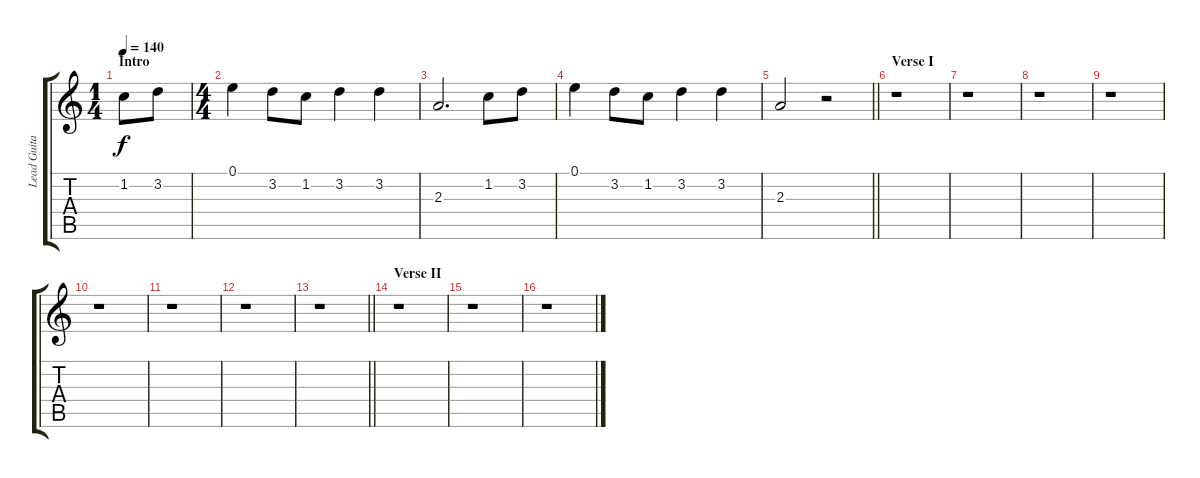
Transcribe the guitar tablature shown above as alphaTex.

\track ("Lead Guitar" "Lead Guita") {instrument electricguitarclean}
\staff {score tabs}
\tuning (E4 B3 G3 D3 A2 E2) {hide}
\ts (1 4)
\section ("" "Intro")
\tempo 140
\clef g2
\ks c
1.2.8{dy f instrument electricguitarclean} 3.2.8 |
\ts (4 4)
0.1.4 3.2.8 1.2.8 3.2.4 3.2.4 |
2.3.2{d} 1.2.8 3.2.8 |
0.1.4 3.2.8 1.2.8 3.2.4 3.2.4 |
\barLineRight lightlight
2.3.2 r.2 |
\section ("" "Verse I")
r.1 |
r.1 |
r.1 |
r.1 |
r.1 |
r.1 |
r.1 |
\barLineRight lightlight
r.1 |
\section ("" "Verse II")
r.1 |
r.1 |
r.1
